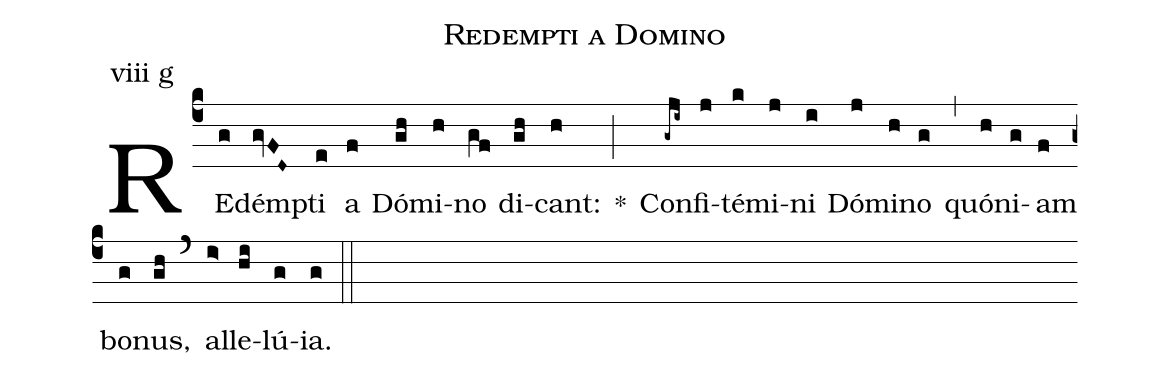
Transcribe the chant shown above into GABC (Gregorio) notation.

name:Redempti a Domino;
office-part:Antiphona;
mode:8;
annotation: viii g;
%%
(c4)
REd(g)ém(gvFD~)pti(e) a(f) Dó(gh)mi(h)no(gf) di(gh)cant:(h) *(;)
Con(-gji~)fi(j)té(k)mi(j)ni(i) Dó(j)mi(h)no(g) (,)
quó(h)ni(g)am(f) bo(g)nus,(gh) (`)
al(i>)le(hi)lú(g)ia.(g) (::)
